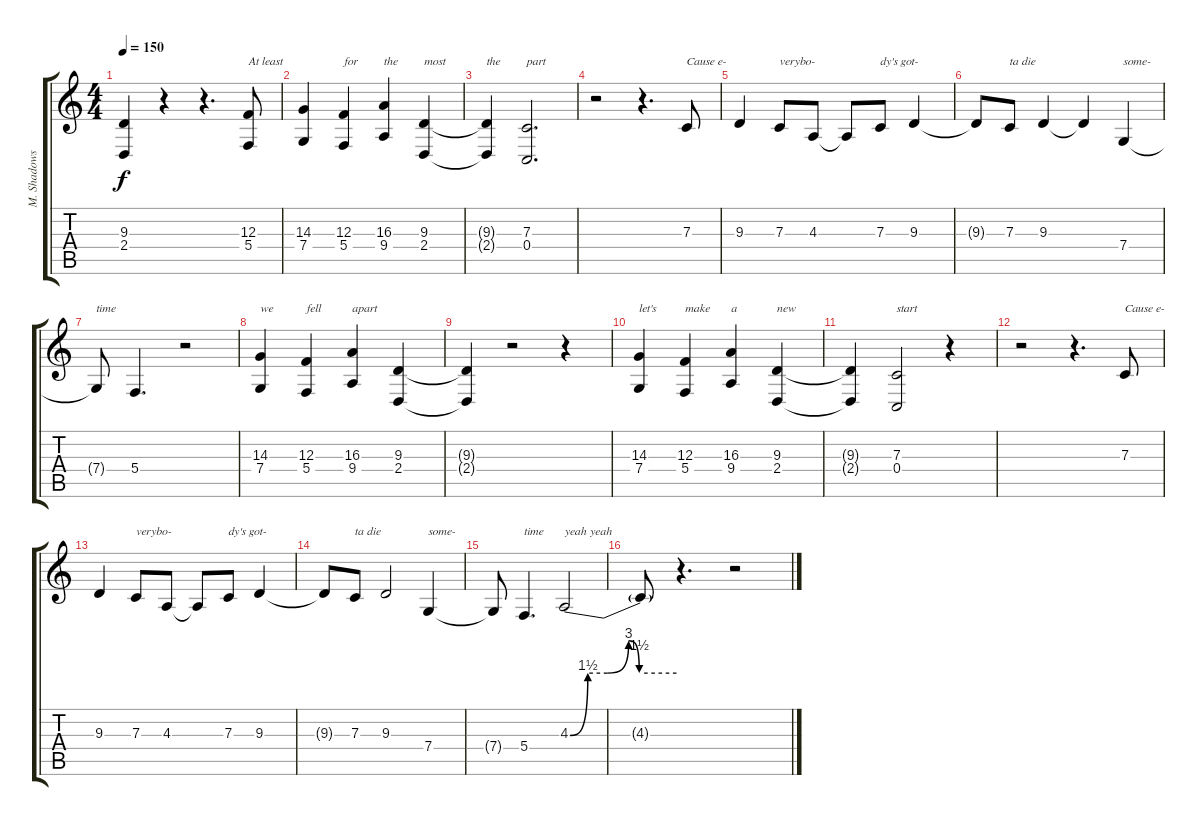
\track ("M. Shadows" "M. Shadows") {instrument clarinet}
\staff {score tabs}
\tuning (D4 A3 F3 C3 G2 C2) {hide}
\ts (4 4)
\tempo 150
\clef g2
\ks c
(9.3{t} 2.4{t}).4{dy f} r.4 r.4{d} (12.3 5.4).8{txt "At least"} |
(14.3 7.4).4 (12.3 5.4).4{txt "for"} (16.3 9.4).4{txt "the"} (9.3 2.4).4{txt "most"} |
(9.3{t} 2.4{t}).4{txt "the"} (7.3 0.4).2{d txt "part"} |
r.2 r.4{d} 7.3.8{txt "Cause e-"} |
9.3.4 7.3.8{txt "verybo-"} 4.3.8 4.3{t}.8 7.3.8{txt "dy's got-"} 9.3.4 |
9.3{t}.8 7.3.8{txt "ta die"} 9.3.4 9.3{t}.4 7.4.4{txt "some-"} |
7.4{t}.8{txt "time"} 5.4.4{d} r.2 |
(14.3 7.4).4{txt "we"} (12.3 5.4).4{txt "fell"} (16.3 9.4).4{txt "apart"} (9.3 2.4).4 |
(9.3{t} 2.4{t}).4 r.2 r.4 |
(14.3 7.4).4{txt "let's"} (12.3 5.4).4{txt "make"} (16.3 9.4).4{txt "a"} (9.3 2.4).4{txt "new"} |
(9.3{t} 2.4{t}).4 (7.3 0.4).2{txt "start"} r.4 |
r.2 r.4{d} 7.3.8{txt "Cause e-"} |
9.3.4 7.3.8{txt "verybo-"} 4.3.8 4.3{t}.8 7.3.8{txt "dy's got-"} 9.3.4 |
9.3{t}.8 7.3.8{txt "ta die"} 9.3.2 7.4.4{txt "some-"} |
7.4{t}.8 5.4.4{d txt "time"} 4.3{be (custom 0 0 10 6 21 6 33 12 39 6 60 6)}.2{txt "yeah yeah"} |
4.3{t}.8 r.4{d} r.2
